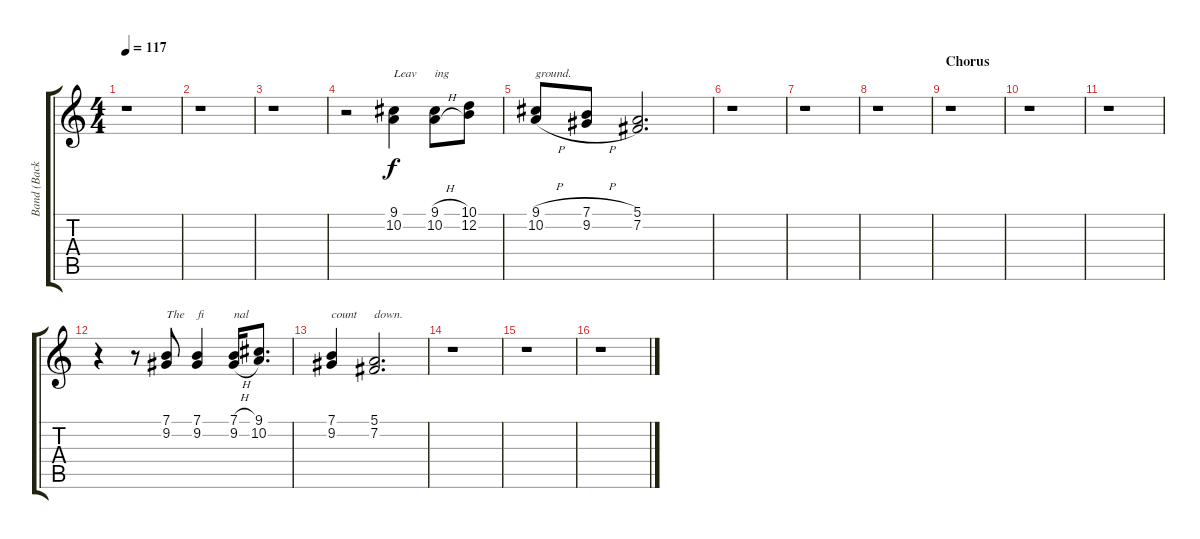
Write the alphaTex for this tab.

\track ("Band (Backing Vocals)" "Band (Back") {instrument flute}
\staff {score tabs}
\tuning (E4 B3 G3 D3 A2 E2) {hide}
\ts (4 4)
\tempo 117
\clef g2
\ks c
r.1{dy f} |
r.1 |
r.1 |
r.2 (9.1 10.2).4{txt "Leav"} (9.1{h} 10.2{h}).8{txt "ing"} (10.1 12.2).8 |
(9.1{h} 10.2{h}).8{txt "ground."} (7.1{h} 9.2{h}).8 (5.1 7.2).2{d} |
r.1 |
r.1 |
r.1 |
\section ("" "Chorus")
r.1 |
r.1 |
r.1 |
r.4 r.8 (7.1 9.2).8{txt "The"} (7.1 9.2).4{txt "fi"} (7.1{h} 9.2{h}).16{txt "nal"} (9.1 10.2).8{d} |
(7.1 9.2).4{txt "count"} (5.1 7.2).2{d txt "down."} |
r.1 |
r.1 |
r.1
